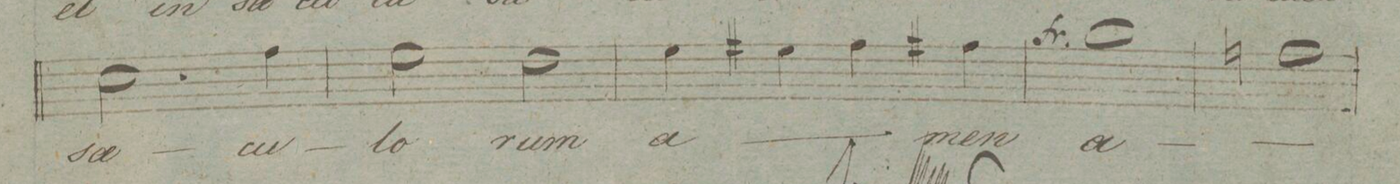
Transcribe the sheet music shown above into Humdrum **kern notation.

**kern	**text	**dynam
*I"Canto.	*	*
*clefC1	*	*
*k[]	*	*
*met(c|)	*	*
*M2/2	*	*
2.a\	sæ-	.
4dd\	-cu-	.
=86	=86	=86
2cc\	-lo-	.
2b\	-rum	.
=87	=87	=87
4cc\	a-	.
4cc#X\	.	.
4dd\	.	.
4dd#X\	-men	.
=88	=88	=88
1ee	a-	f
=89	=89	=89
1ddn	.	.
=90	=90	=90
*-	*-	*-
